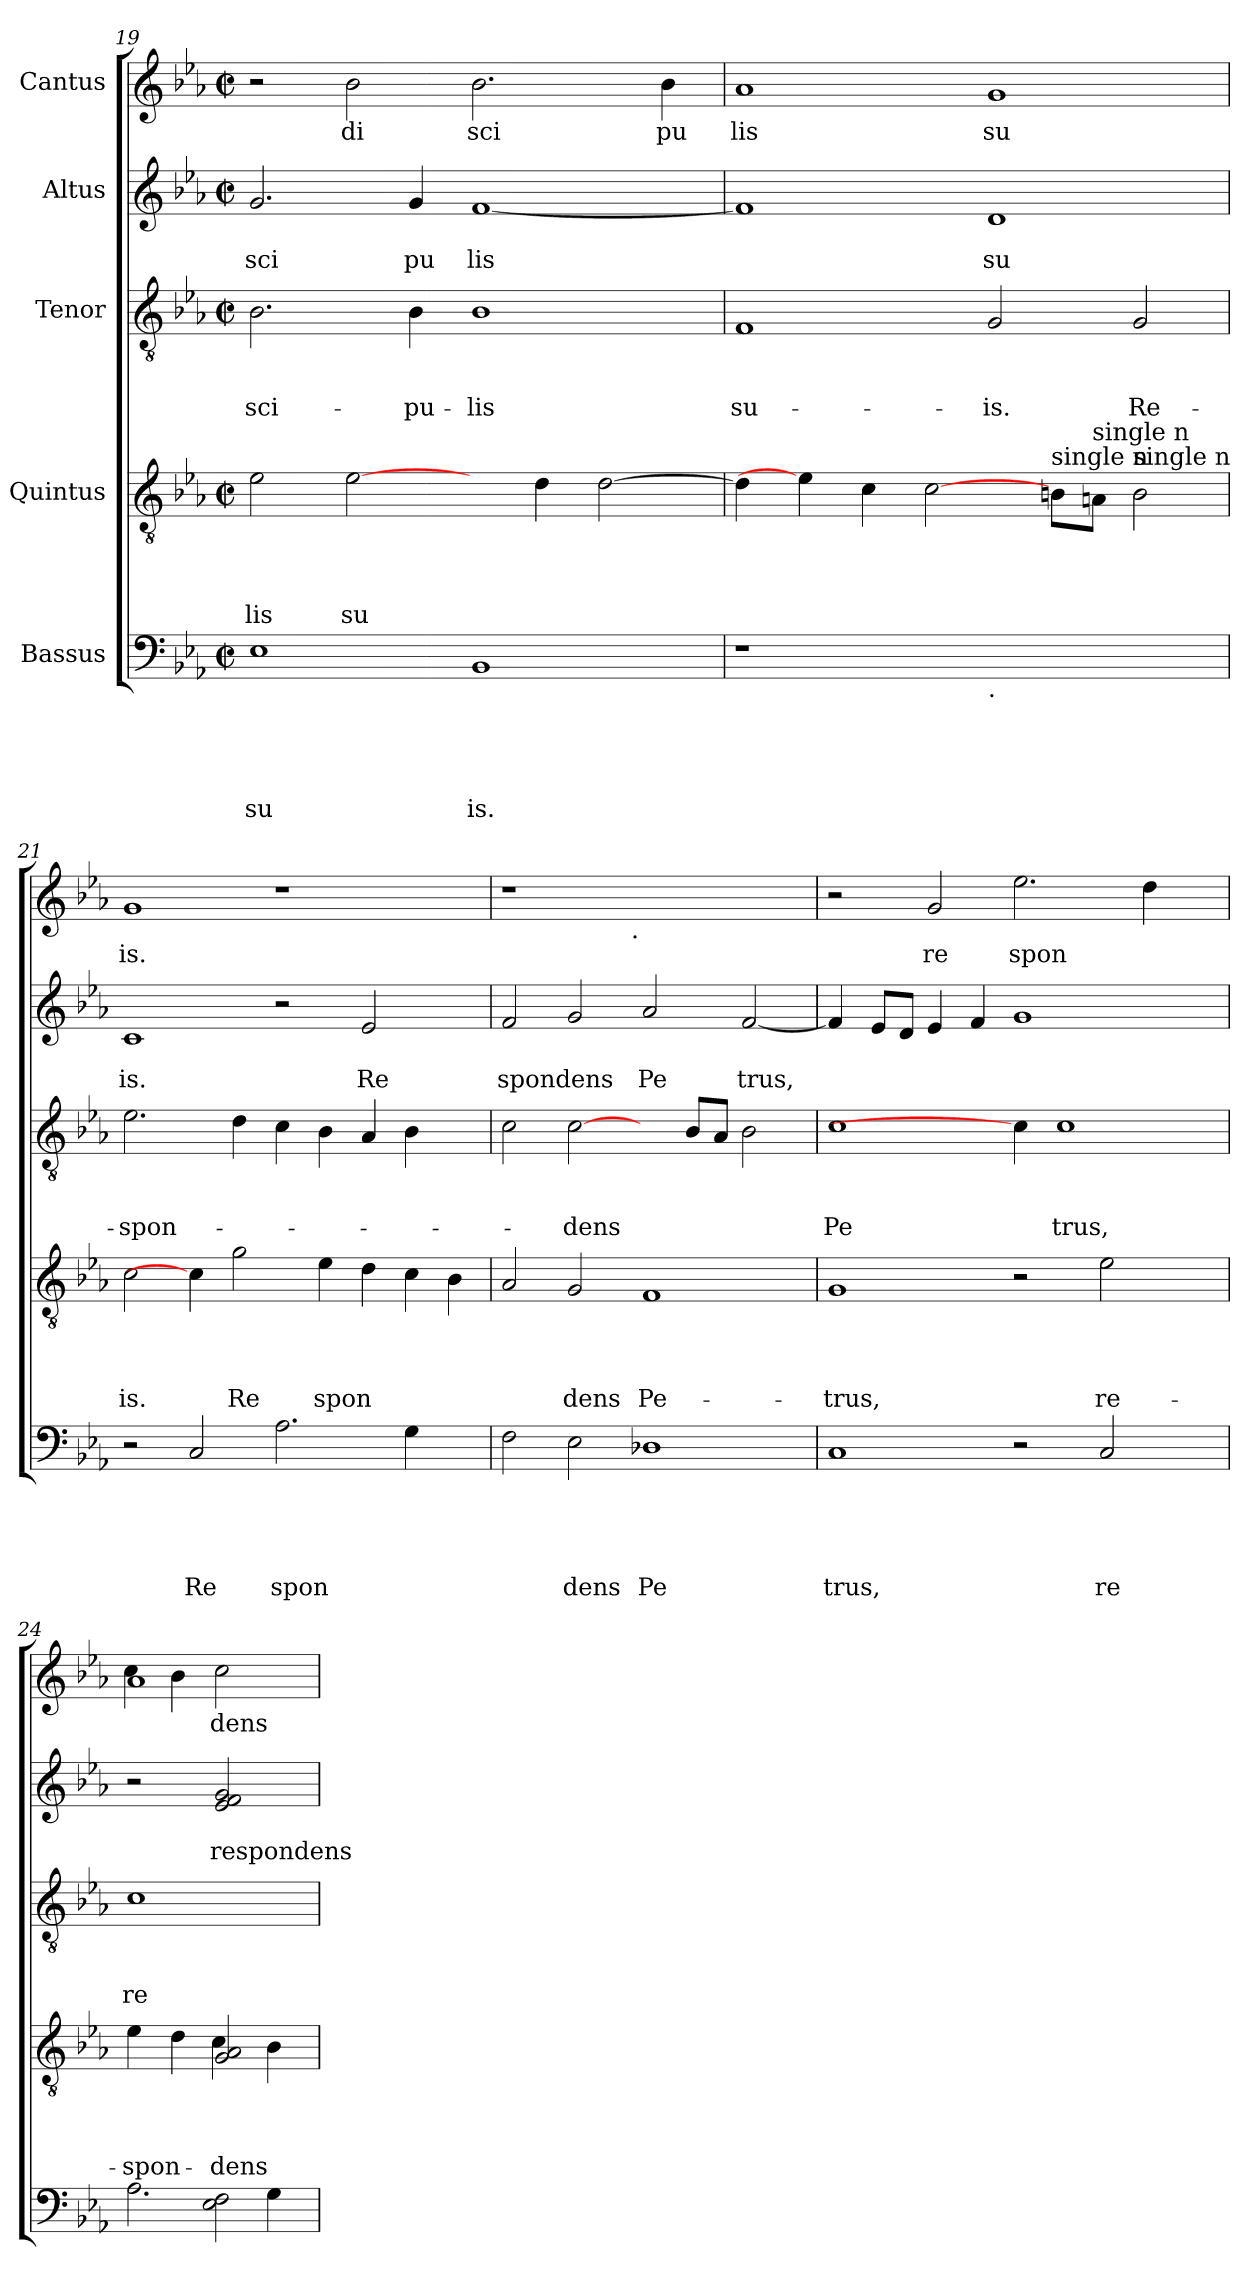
**kern	**text	**text	**text	**text	**text	**kern	**text	**text	**text	**text	**kern	**text	**text	**text	**kern	**text	**text	**kern	**text
*part5	*part5	*part5	*part5	*part5	*part5	*part4	*part4	*part4	*part4	*part4	*part3	*part3	*part3	*part3	*part2	*part2	*part2	*part1	*part1
*staff5	*staff5	*staff5	*staff5	*staff5	*staff5	*staff4	*staff4	*staff4	*staff4	*staff4	*staff3	*staff3	*staff3	*staff3	*staff2	*staff2	*staff2	*staff1	*staff1
*I"Bassus	*	*	*	*	*	*I"Quintus	*	*	*	*	*I"Tenor	*	*	*	*I"Altus	*	*	*I"Cantus	*
*clefF4	*	*	*	*	*	*clefGv2	*	*	*	*	*clefGv2	*	*	*	*clefG2	*	*	*clefG2	*
*k[b-e-a-]	*	*	*	*	*	*k[b-e-a-]	*	*	*	*	*k[b-e-a-]	*	*	*	*k[b-e-a-]	*	*	*k[b-e-a-]	*
*E-:	*	*	*	*	*	*E-:	*	*	*	*	*E-:	*	*	*	*E-:	*	*	*E-:	*
*M2/2	*	*	*	*	*	*M2/2	*	*	*	*	*M2/2	*	*	*	*M2/2	*	*	*M2/2	*
*met(c|)	*	*	*	*	*	*met(c|)	*	*	*	*	*met(c|)	*	*	*	*met(c|)	*	*	*met(c|)	*
=19	=19	=19	=19	=19	=19	=19	=19	=19	=19	=19	=19	=19	=19	=19	=19	=19	=19	=19	=19
!	!	!	!	!	!LO:LY:b	!	!	!	!	!LO:LY:b	!	!	!	!LO:LY:b	!	!	!LO:LY:b	!	!
1E-	.	.	.	.	su	2e-\	.	.	.	lis	2.B-\	.	.	-sci-	2.g/	.	sci	2r	.
!	!	!	!	!	!	!	!	!	!	!LO:LY:b	!	!	!	!	!	!	!	!	!LO:LY:b
.	.	.	.	.	.	[2e-\	.	.	.	su	.	.	.	.	.	.	.	2b-\	di
!	!	!	!	!	!	!	!	!	!	!	!	!	!	!LO:LY:b	!	!	!LO:LY:b	!	!
.	.	.	.	.	.	.	.	.	.	.	4B-\	.	.	-pu-	4g/	.	pu	.	.
!	!	!	!	!	!LO:LY:b	!	!	!	!	!	!	!	!	!LO:LY:b	!	!	!LO:LY:b	!	!LO:LY:b
1BB-	.	.	.	.	is.	4ryy	.	.	.	.	1B-	.	.	-lis	[<1f	.	lis	2.b-\	sci
.	.	.	.	.	.	4d\	.	.	.	.	.	.	.	.	.	.	.	.	.
.	.	.	.	.	.	[>2d\	.	.	.	.	.	.	.	.	.	.	.	.	.
!	!	!	!	!	!	!	!	!	!	!	!	!	!	!	!	!	!	!	!LO:LY:b
.	.	.	.	.	.	.	.	.	.	.	.	.	.	.	.	.	.	4b-\	pu
=20	=20	=20	=20	=20	=20	=20	=20	=20	=20	=20	=20	=20	=20	=20	=20	=20	=20	=20	=20
!	!	!	!	!	!	!	!	!	!	!	!	!	!	!LO:LY:b	!	!	!	!	!LO:LY:b
1r	.	.	.	.	.	4d\]	.	.	.	.	1F	.	.	su-	1f]	.	.	1a-	lis
.	.	.	.	.	.	4e-\]	.	.	.	.	.	.	.	.	.	.	.	.	.
.	.	.	.	.	.	4c\	.	.	.	.	.	.	.	.	.	.	.	.	.
.	.	.	.	.	.	[2c\	.	.	.	.	.	.	.	.	.	.	.	.	.
!LO:TX:b:t=.	!	!	!	!	!	!	!	!	!	!	!	!	!	!	!	!	!	!	!
!	!	!	!	!	!	!	!	!	!	!	!	!	!	!LO:LY:b	!	!	!LO:LY:b	!	!LO:LY:b
1ryy	.	.	.	.	.	.	.	.	.	.	2G/	.	.	-is.	1d	.	su	1g	su
!	!	!	!	!	!	!LO:TX:a:t=single n	!	!	!	!	!	!	!	!	!	!	!	!	!
.	.	.	.	.	.	8B\L	.	.	.	.	.	.	.	.	.	.	.	.	.
!	!	!	!	!	!	!LO:TX:a:t=single n	!	!	!	!	!	!	!	!	!	!	!	!	!
.	.	.	.	.	.	8A\J	.	.	.	.	.	.	.	.	.	.	.	.	.
!	!	!	!	!	!	!LO:TX:a:t=single n	!	!	!	!	!	!	!	!	!	!	!	!	!
!	!	!	!	!	!	!	!	!	!	!	!	!	!	!LO:LY:b	!	!	!	!	!
.	.	.	.	.	.	2B\	.	.	.	.	2G/	.	.	Re-	.	.	.	.	.
=21	=21	=21	=21	=21	=21	=21	=21	=21	=21	=21	=21	=21	=21	=21	=21	=21	=21	=21	=21
!	!	!	!	!	!	!	!	!	!	!LO:LY:b	!	!	!	!LO:LY:b	!	!	!LO:LY:b	!	!LO:LY:b
2r	.	.	.	.	.	2c\	.	.	.	is.	2.e-\	.	.	-spon-	1c	.	is.	1g	is.
!	!	!	!	!	!LO:LY:b	!	!	!	!	!	!	!	!	!	!	!	!	!	!
2C/	.	.	.	.	Re	4c\]	.	.	.	.	.	.	.	.	.	.	.	.	.
!	!	!	!	!	!	!	!	!	!	!LO:LY:b	!	!	!	!	!	!	!	!	!
.	.	.	.	.	.	2g\	.	.	.	Re	4d\	.	.	.	.	.	.	.	.
!	!	!	!	!	!LO:LY:b	!	!	!	!	!	!	!	!	!	!	!	!	!	!
2.A-\	.	.	.	.	spon	.	.	.	.	.	4c\	.	.	.	2r	.	.	1r	.
!	!	!	!	!	!	!	!	!	!	!LO:LY:b	!	!	!	!	!	!	!	!	!
.	.	.	.	.	.	4e-\	.	.	.	spon	4B-\	.	.	.	.	.	.	.	.
!	!	!	!	!	!	!	!	!	!	!	!	!	!	!	!	!	!LO:LY:b	!	!
.	.	.	.	.	.	4d\	.	.	.	.	4A-/	.	.	.	2e-/	.	Re	.	.
4G\	.	.	.	.	.	4c\	.	.	.	.	4B-\	.	.	.	.	.	.	.	.
4ryy	.	.	.	.	.	4B-\	.	.	.	.	4ryy	.	.	.	4ryy	.	.	4ryy	.
!!LO:LB:g=z
=22	=22	=22	=22	=22	=22	=22	=22	=22	=22	=22	=22	=22	=22	=22	=22	=22	=22	=22	=22
!	!	!	!	!	!	!	!	!	!	!	!	!	!	!	!	!	!LO:LY:b	!	!
*	*	*	*	*	*	*	*	*	*	*	*	*	*	*	*	*	*	*^	*
2F\	.	.	.	.	.	2A-/	.	.	.	.	2c\	.	.	.	2f/	.	spondens	1r	2ryy	.
!	!	!	!	!	!LO:LY:b	!	!	!	!	!LO:LY:b	!	!	!	!LO:LY:b	!	!	!	!	!	!
2E-\	.	.	.	.	dens	2G/	.	.	.	dens	[2c\	.	.	-dens	2g/	.	.	.	4...ryy	.
!	!	!	!	!	!	!	!	!	!	!	!	!	!	!	!	!	!	!	!LO:TX:b:t=.	!
.	.	.	.	.	.	.	.	.	.	.	.	.	.	.	.	.	.	.	1ryy	.
!	!	!	!	!	!LO:LY:b	!	!	!	!	!LO:LY:b	!	!	!	!	!	!	!LO:LY:b	!	!	!
1D-X	.	.	.	.	Pe	1F	.	.	.	Pe-	4ryy	.	.	.	2a-/	.	Pe	1ryy	.	.
.	.	.	.	.	.	.	.	.	.	.	8B-/L	.	.	.	.	.	.	.	.	.
.	.	.	.	.	.	.	.	.	.	.	8A-/J	.	.	.	.	.	.	.	.	.
!	!	!	!	!	!	!	!	!	!	!	!	!	!	!	!	!	!LO:LY:b	!	!	!
.	.	.	.	.	.	.	.	.	.	.	2B-\	.	.	.	[<2f/	.	trus,	.	.	.
.	.	.	.	.	.	.	.	.	.	.	.	.	.	.	.	.	.	.	32ryy	.
=23	=23	=23	=23	=23	=23	=23	=23	=23	=23	=23	=23	=23	=23	=23	=23	=23	=23	=23	=23	=23
!	!	!	!	!	!LO:LY:b	!	!	!	!	!LO:LY:b	!	!	!	!LO:LY:b	!	!	!	!	!	!
*	*	*	*	*	*	*	*	*	*	*	*	*	*	*	*	*	*	*v	*v	*
1C	.	.	.	.	trus,	1G	.	.	.	-trus,	1c	.	.	Pe	4f/]	.	.	2r	.
.	.	.	.	.	.	.	.	.	.	.	.	.	.	.	8e-/L	.	.	.	.
.	.	.	.	.	.	.	.	.	.	.	.	.	.	.	8d/J	.	.	.	.
!	!	!	!	!	!	!	!	!	!	!	!	!	!	!	!	!	!	!	!LO:LY:b
.	.	.	.	.	.	.	.	.	.	.	.	.	.	.	4e-/	.	.	2g/	re
.	.	.	.	.	.	.	.	.	.	.	.	.	.	.	4f/	.	.	.	.
!	!	!	!	!	!	!	!	!	!	!	!	!	!	!	!	!	!	!	!LO:LY:b
2r	.	.	.	.	.	2r	.	.	.	.	4c\]	.	.	.	1g	.	.	2.ee-\	spon
!	!	!	!	!	!	!	!	!	!	!	!	!	!	!LO:LY:b	!	!	!	!	!
.	.	.	.	.	.	.	.	.	.	.	1c	.	.	trus,	.	.	.	.	.
!	!	!	!	!	!LO:LY:b	!	!	!	!	!LO:LY:b	!	!	!	!	!	!	!	!	!
2C/	.	.	.	.	re	2e-\	.	.	.	re-	.	.	.	.	.	.	.	.	.
.	.	.	.	.	.	.	.	.	.	.	.	.	.	.	.	.	.	4dd\	.
4ryy	.	.	.	.	.	4ryy	.	.	.	.	.	.	.	.	4ryy	.	.	4ryy	.
=24	=24	=24	=24	=24	=24	=24	=24	=24	=24	=24	=24	=24	=24	=24	=24	=24	=24	=24	=24
*^	*	*	*	*	*	*	*	*	*	*	*	*	*	*	*	*	*	*	*
!	!	!	!	!	!	!	!	!	!	!	!LO:LY:b	!	!	!	!LO:LY:b	!	!	!	!	!
*	*	*	*	*	*	*	*^	*	*	*	*	*	*	*	*	*	*	*	*^	*
2.A-\	2ryy	.	.	.	.	.	4e-\	2ryy	.	.	.	-spon-	1c	.	.	re	2r	.	.	1a-	4cc\	.
.	.	.	.	.	.	.	4d\	.	.	.	.	.	.	.	.	.	.	.	.	.	4b-\	.
!	!	!	!	!	!	!	!	!	!	!	!	!LO:LY:b	!	!	!	!	!	!	!LO:LY:b	!	!	!LO:LY:b
.	2E-\ 2F\	.	.	.	.	.	2G/ 2A-/	4c\	.	.	.	-dens	.	.	.	.	2e-/ 2f/ 2g/	.	respondens	.	2cc\	dens
4G\	.	.	.	.	.	.	.	4B-\	.	.	.	.	.	.	.	.	.	.	.	.	.	.
*v	*v	*	*	*	*	*	*	*	*	*	*	*	*	*	*	*	*	*	*	*v	*v	*
*	*	*	*	*	*	*v	*v	*	*	*	*	*	*	*	*	*	*	*	*	*
=	=	=	=	=	=	=	=	=	=	=	=	=	=	=	=	=	=	=	=
*-	*-	*-	*-	*-	*-	*-	*-	*-	*-	*-	*-	*-	*-	*-	*-	*-	*-	*-	*-
